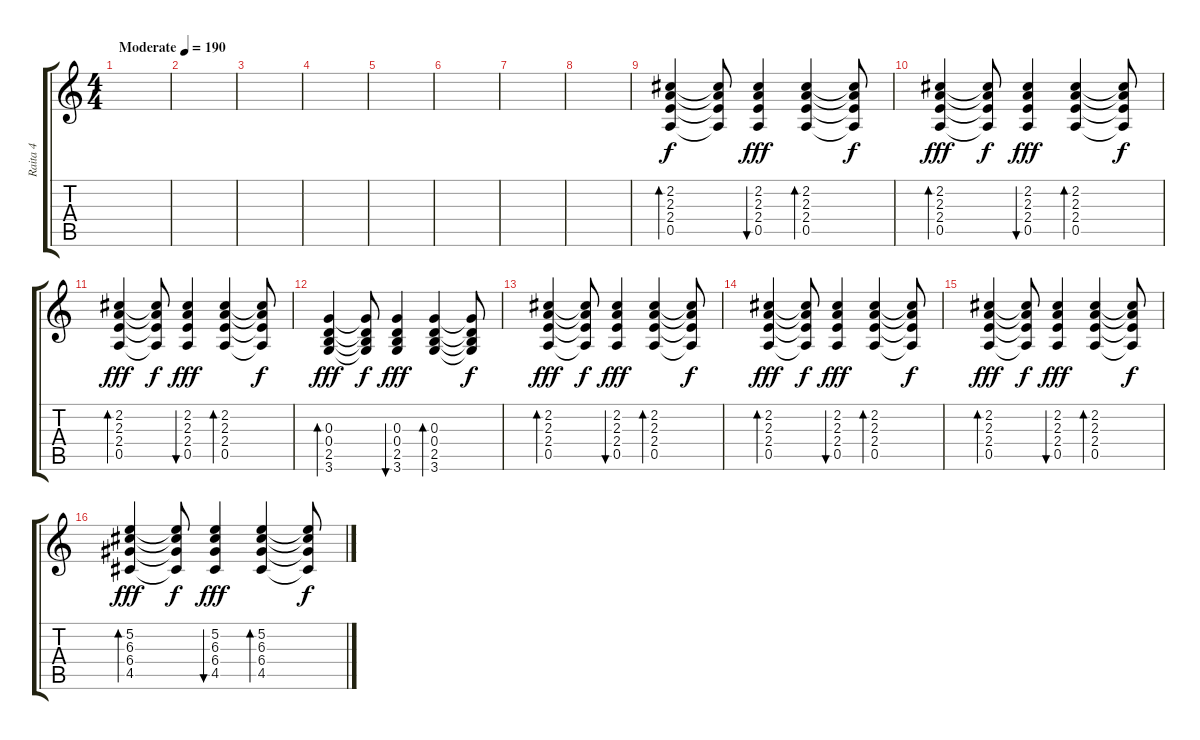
\track ("Raita 4" "Raita 4") {instrument acousticguitarsteel}
\staff {score tabs}
\tuning (E4 B3 G3 D3 A2 E2) {hide}
\ts (4 4)
\tempo (190 "Moderate")
\clef g2
\ks c
|
|
|
|
|
|
|
|
(2.2 2.3 2.4 0.5).4{bd 60} (2.2{t} 2.3{t} 2.4{t} 0.5{t}).8{dy f} (2.2 2.3 2.4 0.5).4{bu 60 dy fff} (2.2 2.3 2.4 0.5).4{bd 60} (2.2{t} 2.3{t} 2.4{t} 0.5{t}).8{dy f} |
(2.2 2.3 2.4 0.5).4{bd 60 dy fff} (2.2{t} 2.3{t} 2.4{t} 0.5{t}).8{dy f} (2.2 2.3 2.4 0.5).4{bu 60 dy fff} (2.2 2.3 2.4 0.5).4{bd 60} (2.2{t} 2.3{t} 2.4{t} 0.5{t}).8{dy f} |
(2.2 2.3 2.4 0.5).4{bd 60 dy fff} (2.2{t} 2.3{t} 2.4{t} 0.5{t}).8{dy f} (2.2 2.3 2.4 0.5).4{bu 60 dy fff} (2.2 2.3 2.4 0.5).4{bd 60} (2.2{t} 2.3{t} 2.4{t} 0.5{t}).8{dy f} |
(0.3 0.4 2.5 3.6).4{bd 60 dy fff} (0.3{t} 0.4{t} 2.5{t} 3.6{t}).8{dy f} (0.3 0.4 2.5 3.6).4{bu 60 dy fff} (0.3 0.4 2.5 3.6).4{bd 60} (0.3{t} 0.4{t} 2.5{t} 3.6{t}).8{dy f} |
(2.2 2.3 2.4 0.5).4{bd 60 dy fff} (2.2{t} 2.3{t} 2.4{t} 0.5{t}).8{dy f} (2.2 2.3 2.4 0.5).4{bu 60 dy fff} (2.2 2.3 2.4 0.5).4{bd 60} (2.2{t} 2.3{t} 2.4{t} 0.5{t}).8{dy f} |
(2.2 2.3 2.4 0.5).4{bd 60 dy fff} (2.2{t} 2.3{t} 2.4{t} 0.5{t}).8{dy f} (2.2 2.3 2.4 0.5).4{bu 60 dy fff} (2.2 2.3 2.4 0.5).4{bd 60} (2.2{t} 2.3{t} 2.4{t} 0.5{t}).8{dy f} |
(2.2 2.3 2.4 0.5).4{bd 60 dy fff} (2.2{t} 2.3{t} 2.4{t} 0.5{t}).8{dy f} (2.2 2.3 2.4 0.5).4{bu 60 dy fff} (2.2 2.3 2.4 0.5).4{bd 60} (2.2{t} 2.3{t} 2.4{t} 0.5{t}).8{dy f} |
(5.2 6.3 6.4 4.5).4{bd 60 dy fff} (5.2{t} 6.3{t} 6.4{t} 4.5{t}).8{dy f} (5.2 6.3 6.4 4.5).4{bu 60 dy fff} (5.2 6.3 6.4 4.5).4{bd 60} (5.2{t} 6.3{t} 6.4{t} 4.5{t}).8{dy f}
